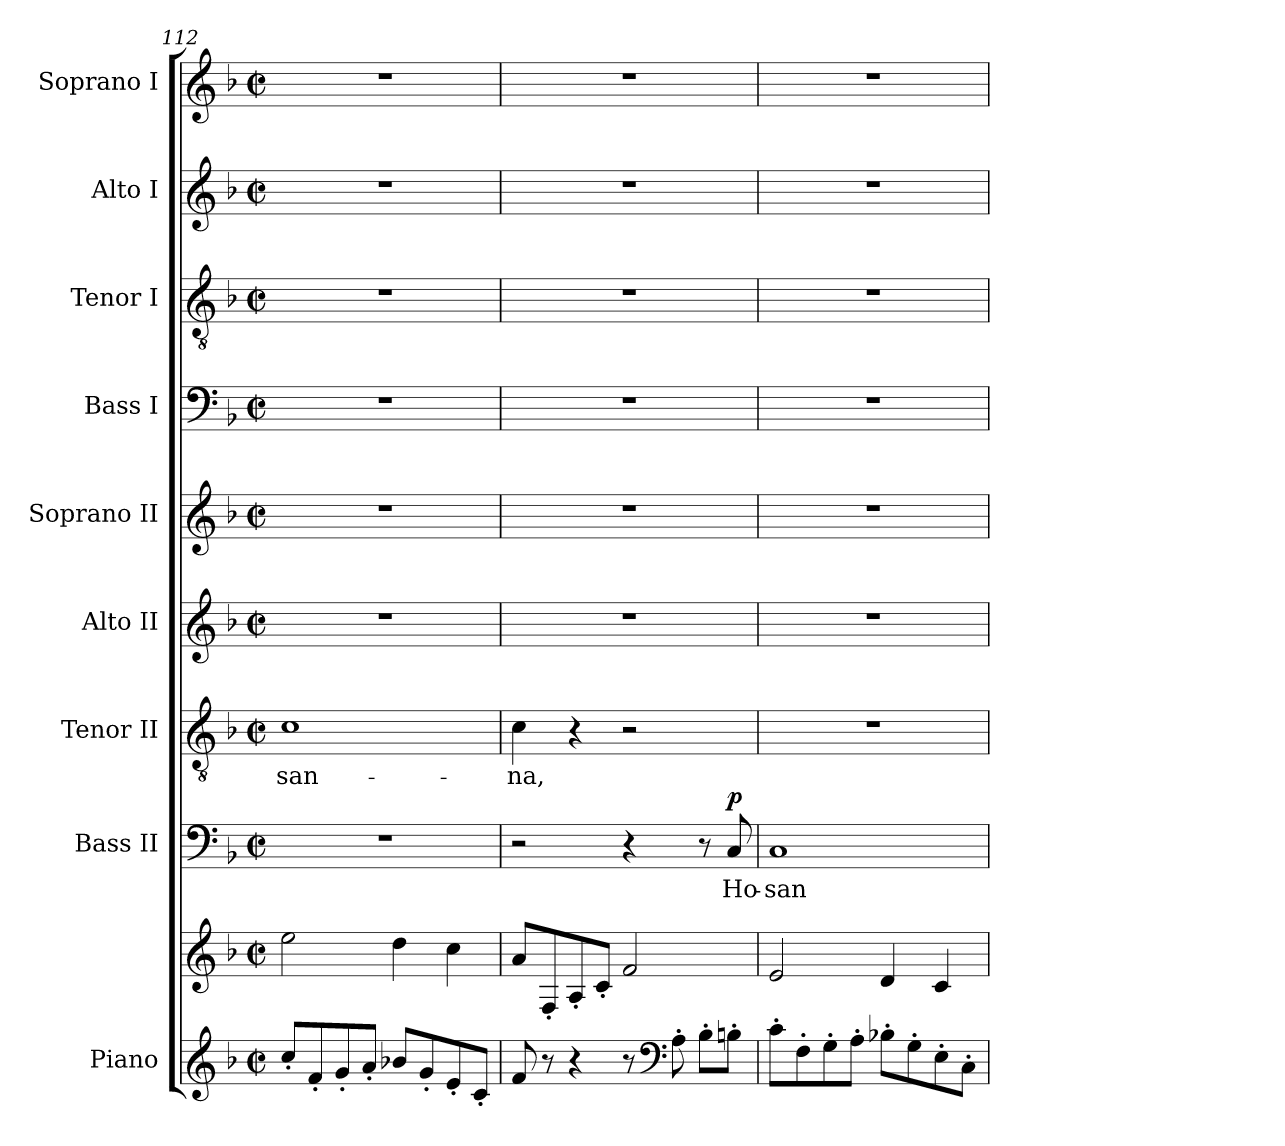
**kern	**kern	**kern	**text	**dynam	**kern	**text	**kern	**kern	**kern	**kern	**kern	**kern
*part9	*part9	*part8	*part8	*part8	*part7	*part7	*part6	*part5	*part4	*part3	*part2	*part1
*staff10	*staff9	*staff8	*staff8	*staff8	*staff7	*staff7	*staff6	*staff5	*staff4	*staff3	*staff2	*staff1
*I"Piano	*	*I"Bass II	*	*	*I"Tenor II	*	*I"Alto II	*I"Soprano II	*I"Bass I	*I"Tenor I	*I"Alto I	*I"Soprano I
*I'Pno.	*	*I'B.	*	*	*I'T.	*	*I'A.	*I'S.	*I'B.	*I'T.	*I'A.	*I'S.
*clefG2	*clefG2	*clefF4	*	*	*clefGv2	*	*clefG2	*clefG2	*clefF4	*clefGv2	*clefG2	*clefG2
*	*	*	*	*	*ITrd7c12	*	*	*	*	*ITrd7c12	*	*
*k[b-]	*k[b-]	*k[b-]	*	*	*k[b-]	*	*k[b-]	*k[b-]	*k[b-]	*k[b-]	*k[b-]	*k[b-]
*F:	*F:	*F:	*	*	*F:	*	*F:	*F:	*F:	*F:	*F:	*F:
*M2/2	*M2/2	*M2/2	*	*	*M2/2	*	*M2/2	*M2/2	*M2/2	*M2/2	*M2/2	*M2/2
*met(c|)	*met(c|)	*met(c|)	*	*	*met(c|)	*	*met(c|)	*met(c|)	*met(c|)	*met(c|)	*met(c|)	*met(c|)
=112	=112	=112	=112	=112	=112	=112	=112	=112	=112	=112	=112	=112
!	!	!	!	!	!	!LO:LY:b:color=#000000	!	!	!	!	!	!
8cc'i/L	2eei\	1r	.	.	1Ci	-san-	1r	1r	1r	1r	1r	1r
8f'i/	.	.	.	.	.	.	.	.	.	.	.	.
8g'i/	.	.	.	.	.	.	.	.	.	.	.	.
8a'i/J	.	.	.	.	.	.	.	.	.	.	.	.
8b-Xi/L	4ddi\	.	.	.	.	.	.	.	.	.	.	.
8g'i/	.	.	.	.	.	.	.	.	.	.	.	.
8e'i/	4cci\	.	.	.	.	.	.	.	.	.	.	.
8c'i/J	.	.	.	.	.	.	.	.	.	.	.	.
=113	=113	=113	=113	=113	=113	=113	=113	=113	=113	=113	=113	=113
!	!	!	!	!	!	!LO:LY:b:color=#000000	!	!	!	!	!	!
8fi/	8ai/L	2r	.	.	4Ci\	-na,	1r	1r	1r	1r	1r	1r
8r	8F'i/	.	.	.	.	.	.	.	.	.	.	.
4r	8A'i/	.	.	.	4r	.	.	.	.	.	.	.
.	8c'i/J	.	.	.	.	.	.	.	.	.	.	.
8r	2fi/	4r	.	.	2r	.	.	.	.	.	.	.
*clefF4	*	*	*	*	*	*	*	*	*	*	*	*
8A'i\	.	.	.	.	.	.	.	.	.	.	.	.
8B-'i\L	.	8r	.	.	.	.	.	.	.	.	.	.
!	!	!	!LO:LY:b:color=#000000	!	!	!	!	!	!	!	!	!
8Bn'i\J	.	8Ci/	Ho-	p	.	.	.	.	.	.	.	.
=114	=114	=114	=114	=114	=114	=114	=114	=114	=114	=114	=114	=114
!	!	!	!LO:LY:b:color=#000000	!	!	!	!	!	!	!	!	!
8c'i\L	2ei/	1Ci	-san-	.	1r	.	1r	1r	1r	1r	1r	1r
8F'i\	.	.	.	.	.	.	.	.	.	.	.	.
8G'i\	.	.	.	.	.	.	.	.	.	.	.	.
8A'i\J	.	.	.	.	.	.	.	.	.	.	.	.
8B-X'i\L	4di/	.	.	.	.	.	.	.	.	.	.	.
8G'i\	.	.	.	.	.	.	.	.	.	.	.	.
8E'i\	4ci/	.	.	.	.	.	.	.	.	.	.	.
8C'i\J	.	.	.	.	.	.	.	.	.	.	.	.
=	=	=	=	=	=	=	=	=	=	=	=	=
*-	*-	*-	*-	*-	*-	*-	*-	*-	*-	*-	*-	*-
